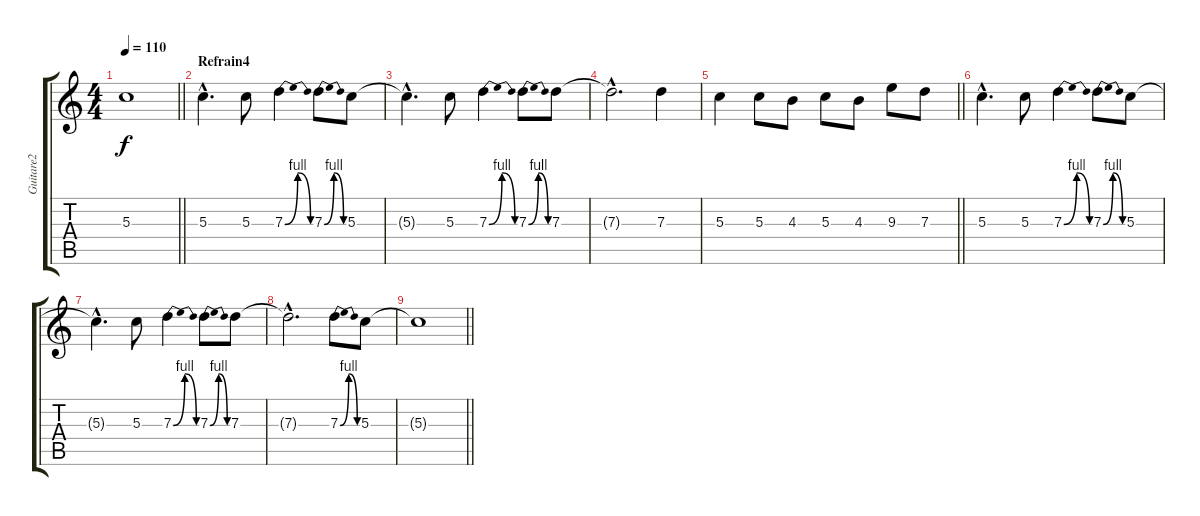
\track ("Guitare2" "Guitare2") {instrument overdrivenguitar}
\staff {score tabs}
\tuning (E4 B3 G3 D3 A2 E2) {hide}
\ts (4 4)
\tempo 110
\clef g2
\barLineRight lightlight
\ks c
5.3{t}.1{dy f} |
\section ("" "Refrain4")
5.3{hac}.4{d} 5.3.8 7.3{be (bendrelease 0 0 15 4 15 4 60 0)}.4 7.3{be (bendrelease 0 0 15 4 15 4 60 0)}.8 5.3.8 |
5.3{hac t}.4{d} 5.3.8 7.3{be (bendrelease 0 0 15 4 15 4 60 0)}.4 7.3{be (bendrelease 0 0 15 4 15 4 60 0)}.8 7.3.8 |
7.3{hac t}.2{d} 7.3.4 |
\barLineRight lightlight
5.3.4 5.3.8 4.3.8 5.3.8 4.3.8 9.3.8 7.3.8 |
5.3{hac}.4{d} 5.3.8 7.3{be (bendrelease 0 0 15 4 15 4 60 0)}.4 7.3{be (bendrelease 0 0 15 4 15 4 60 0)}.8 5.3.8 |
5.3{hac t}.4{d} 5.3.8 7.3{be (bendrelease 0 0 15 4 15 4 60 0)}.4 7.3{be (bendrelease 0 0 15 4 15 4 60 0)}.8 7.3.8 |
7.3{hac t}.2{d} 7.3{be (bendrelease 0 0 15 4 15 4 60 0)}.8 5.3.8 |
\barLineRight lightlight
5.3{t}.1
